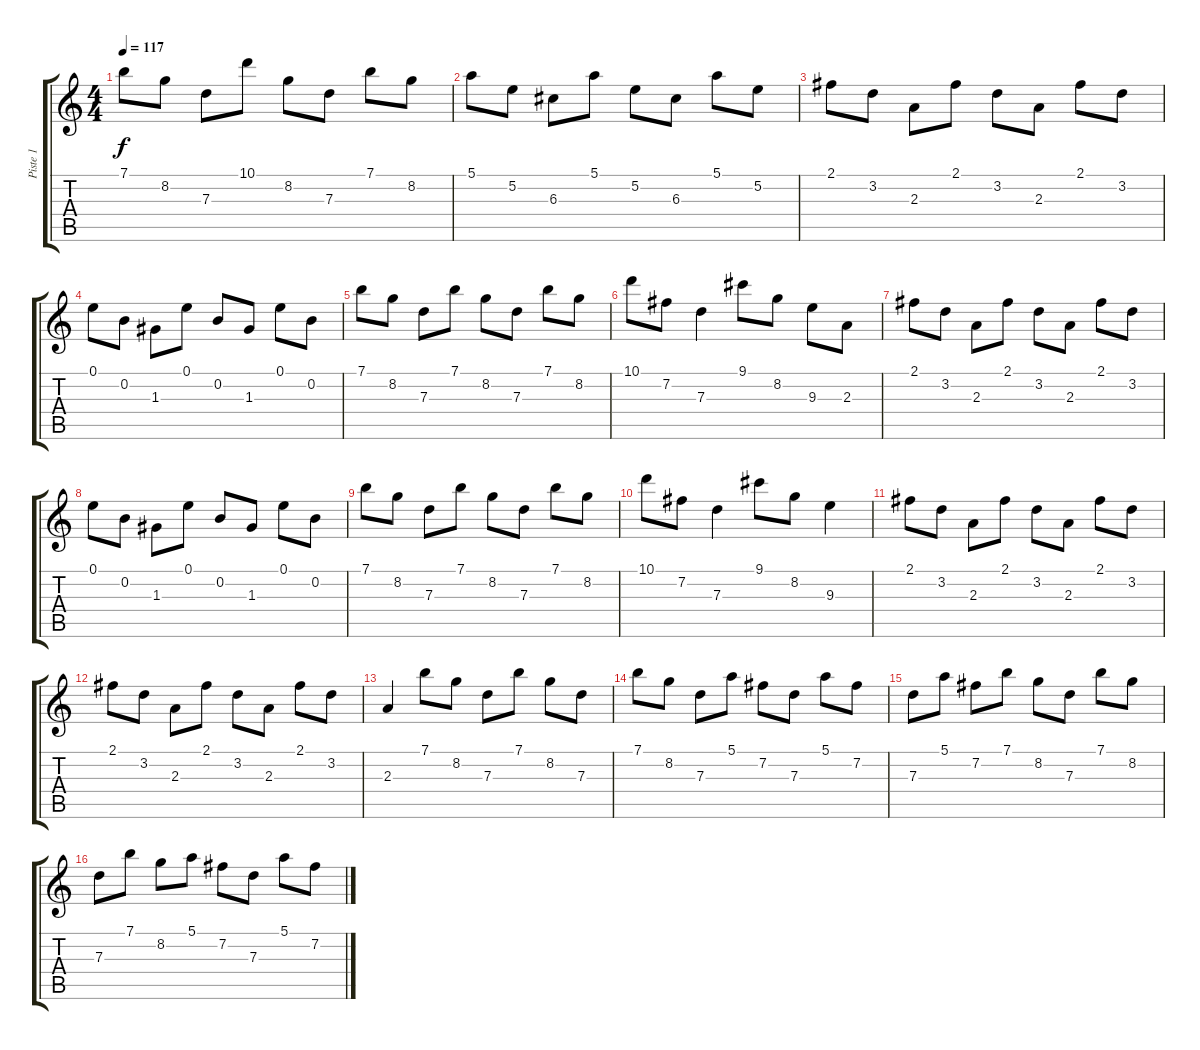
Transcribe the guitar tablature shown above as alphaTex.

\track ("Piste 1" "Piste 1") {instrument acousticguitarsteel}
\staff {score tabs}
\tuning (E4 B3 G3 D3 A2 E2) {hide}
\ts (4 4)
\tempo 117
\clef g2
\ks c
7.1.8{dy f} 8.2.8 7.3.8 10.1.8 8.2.8 7.3.8 7.1.8 8.2.8 |
5.1.8 5.2.8 6.3.8 5.1.8 5.2.8 6.3.8 5.1.8 5.2.8 |
2.1.8 3.2.8 2.3.8 2.1.8 3.2.8 2.3.8 2.1.8 3.2.8 |
0.1.8 0.2.8 1.3.8 0.1.8 0.2.8 1.3.8 0.1.8 0.2.8 |
7.1.8 8.2.8 7.3.8 7.1.8 8.2.8 7.3.8 7.1.8 8.2.8 |
10.1.8 7.2.8 7.3.4 9.1.8 8.2.8 9.3.8 2.3.8 |
2.1.8 3.2.8 2.3.8 2.1.8 3.2.8 2.3.8 2.1.8 3.2.8 |
0.1.8 0.2.8 1.3.8 0.1.8 0.2.8 1.3.8 0.1.8 0.2.8 |
7.1.8 8.2.8 7.3.8 7.1.8 8.2.8 7.3.8 7.1.8 8.2.8 |
10.1.8 7.2.8 7.3.4 9.1.8 8.2.8 9.3.4 |
2.1.8 3.2.8 2.3.8 2.1.8 3.2.8 2.3.8 2.1.8 3.2.8 |
2.1.8 3.2.8 2.3.8 2.1.8 3.2.8 2.3.8 2.1.8 3.2.8 |
2.3.4 7.1.8 8.2.8 7.3.8 7.1.8 8.2.8 7.3.8 |
7.1.8 8.2.8 7.3.8 5.1.8 7.2.8 7.3.8 5.1.8 7.2.8 |
7.3.8 5.1.8 7.2.8 7.1.8 8.2.8 7.3.8 7.1.8 8.2.8 |
7.3.8 7.1.8 8.2.8 5.1.8 7.2.8 7.3.8 5.1.8 7.2.8
